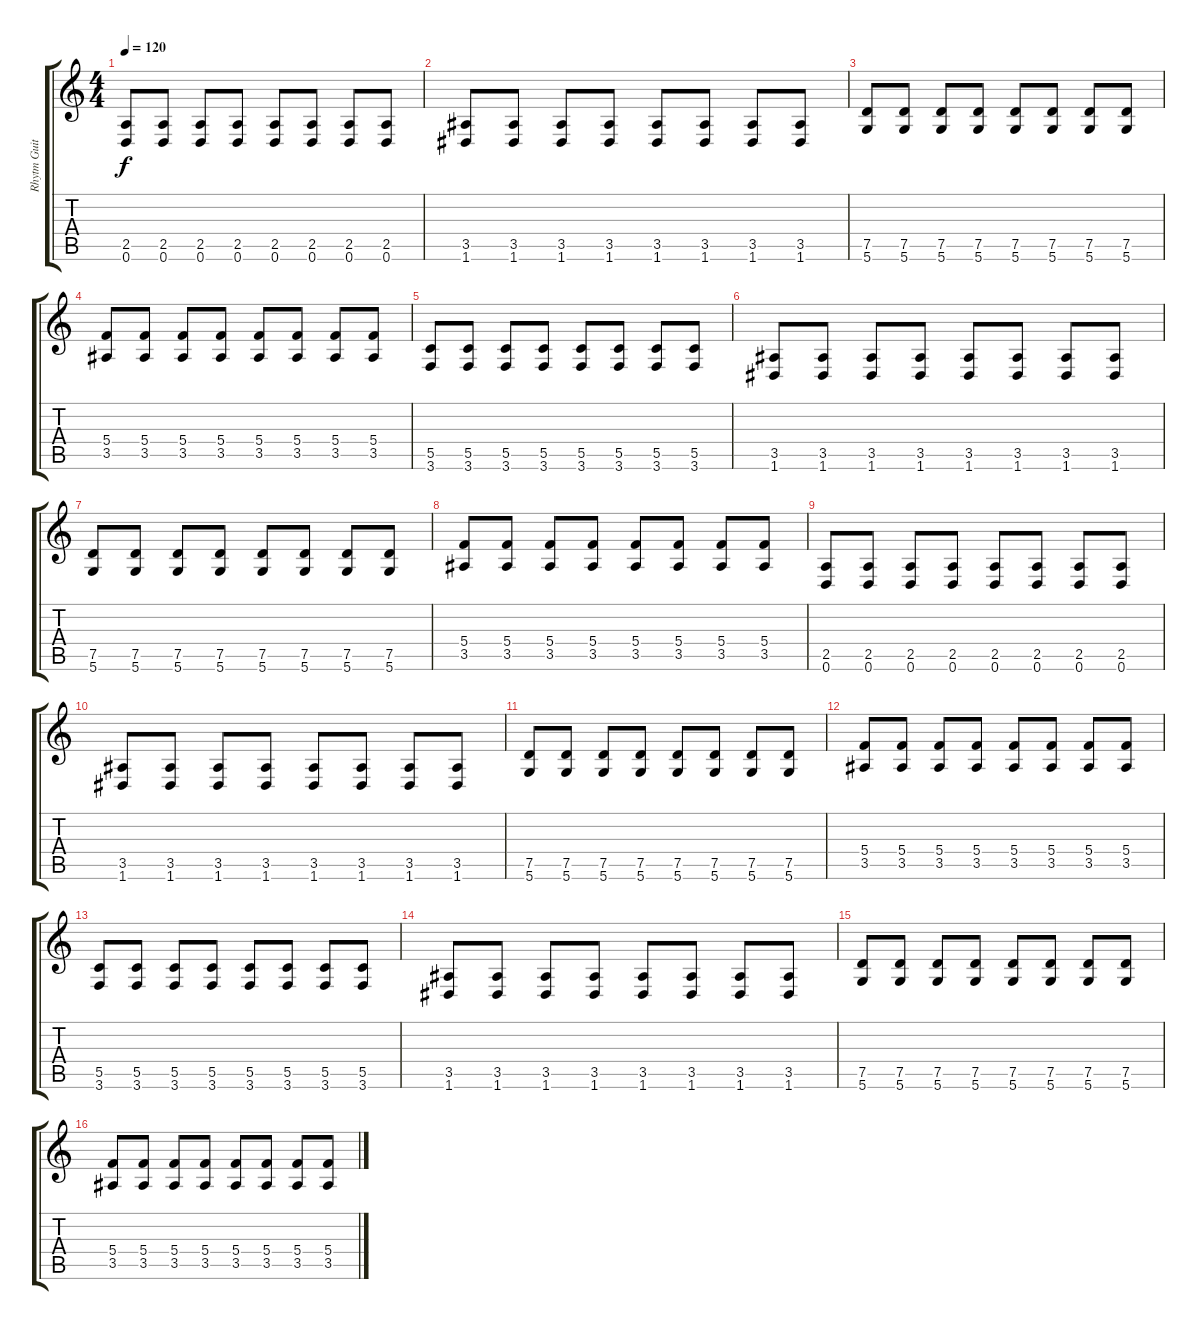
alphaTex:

\track ("Rhytm Guitar R" "Rhytm Guit") {instrument overdrivenguitar}
\staff {score tabs}
\tuning (D4 A3 F3 C3 G2 D2) {hide}
\ts (4 4)
\tempo 120
\clef g2
\ks c
(2.5 0.6).8{dy f} (2.5 0.6).8 (2.5 0.6).8 (2.5 0.6).8 (2.5 0.6).8 (2.5 0.6).8 (2.5 0.6).8 (2.5 0.6).8 |
(3.5 1.6).8{volume 5} (3.5 1.6).8 (3.5 1.6).8 (3.5 1.6).8 (3.5 1.6).8 (3.5 1.6).8 (3.5 1.6).8 (3.5 1.6).8 |
(7.5 5.6).8 (7.5 5.6).8 (7.5 5.6).8 (7.5 5.6).8 (7.5 5.6).8 (7.5 5.6).8 (7.5 5.6).8 (7.5 5.6).8 |
(5.4 3.5).8 (5.4 3.5).8 (5.4 3.5).8 (5.4 3.5).8 (5.4 3.5).8 (5.4 3.5).8 (5.4 3.5).8 (5.4 3.5).8 |
(5.5 3.6).8 (5.5 3.6).8 (5.5 3.6).8 (5.5 3.6).8 (5.5 3.6).8 (5.5 3.6).8 (5.5 3.6).8 (5.5 3.6).8 |
(3.5 1.6).8{volume 4} (3.5 1.6).8 (3.5 1.6).8 (3.5 1.6).8 (3.5 1.6).8 (3.5 1.6).8 (3.5 1.6).8 (3.5 1.6).8 |
(7.5 5.6).8 (7.5 5.6).8 (7.5 5.6).8 (7.5 5.6).8 (7.5 5.6).8 (7.5 5.6).8 (7.5 5.6).8 (7.5 5.6).8 |
(5.4 3.5).8 (5.4 3.5).8 (5.4 3.5).8 (5.4 3.5).8 (5.4 3.5).8 (5.4 3.5).8 (5.4 3.5).8 (5.4 3.5).8 |
(2.5 0.6).8 (2.5 0.6).8 (2.5 0.6).8 (2.5 0.6).8 (2.5 0.6).8 (2.5 0.6).8 (2.5 0.6).8 (2.5 0.6).8 |
(3.5 1.6).8{volume 3} (3.5 1.6).8 (3.5 1.6).8 (3.5 1.6).8 (3.5 1.6).8 (3.5 1.6).8 (3.5 1.6).8 (3.5 1.6).8 |
(7.5 5.6).8 (7.5 5.6).8 (7.5 5.6).8 (7.5 5.6).8 (7.5 5.6).8 (7.5 5.6).8 (7.5 5.6).8 (7.5 5.6).8 |
(5.4 3.5).8 (5.4 3.5).8 (5.4 3.5).8 (5.4 3.5).8 (5.4 3.5).8 (5.4 3.5).8 (5.4 3.5).8 (5.4 3.5).8 |
(5.5 3.6).8 (5.5 3.6).8 (5.5 3.6).8 (5.5 3.6).8 (5.5 3.6).8 (5.5 3.6).8 (5.5 3.6).8 (5.5 3.6).8 |
(3.5 1.6).8{volume 2} (3.5 1.6).8 (3.5 1.6).8 (3.5 1.6).8 (3.5 1.6).8 (3.5 1.6).8 (3.5 1.6).8 (3.5 1.6).8 |
(7.5 5.6).8 (7.5 5.6).8 (7.5 5.6).8 (7.5 5.6).8 (7.5 5.6).8 (7.5 5.6).8 (7.5 5.6).8 (7.5 5.6).8 |
(5.4 3.5).8 (5.4 3.5).8 (5.4 3.5).8 (5.4 3.5).8 (5.4 3.5).8 (5.4 3.5).8 (5.4 3.5).8 (5.4 3.5).8
